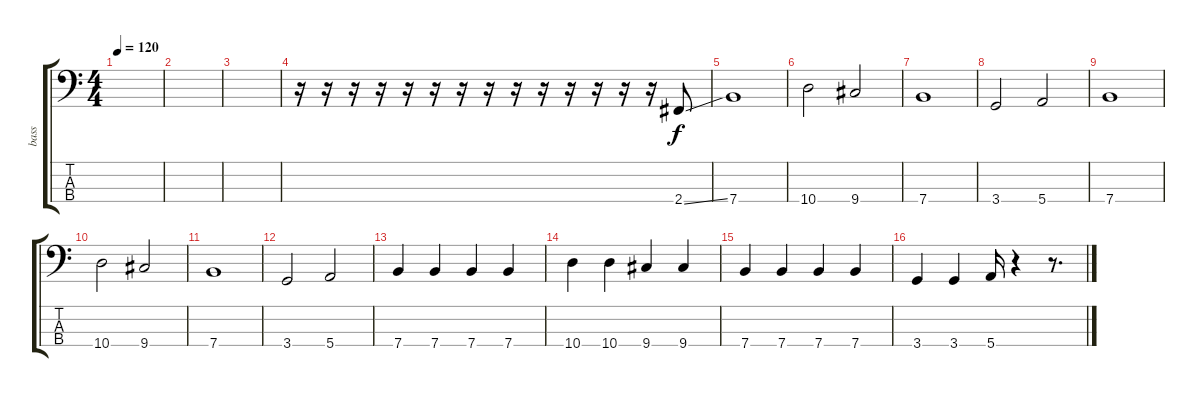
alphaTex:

\track ("bass" "bass") {instrument electricbassfinger}
\staff {score tabs}
\tuning (G2 D2 A1 E1) {hide}
\ts (4 4)
\tempo 120
\clef f4
\ks c
|
|
|
r.16 r.16 r.16 r.16 r.16 r.16 r.16 r.16 r.16 r.16 r.16 r.16 r.16 r.16 2.4{ss}.8 |
7.4.1 |
10.4.2 9.4.2 |
7.4.1 |
3.4.2 5.4.2 |
7.4.1 |
10.4.2 9.4.2 |
7.4.1 |
3.4.2 5.4.2 |
7.4.4 7.4.4 7.4.4 7.4.4 |
10.4.4 10.4.4 9.4.4 9.4.4 |
7.4.4 7.4.4 7.4.4 7.4.4 |
3.4.4 3.4.4 5.4.16 r.4 r.8{d}
